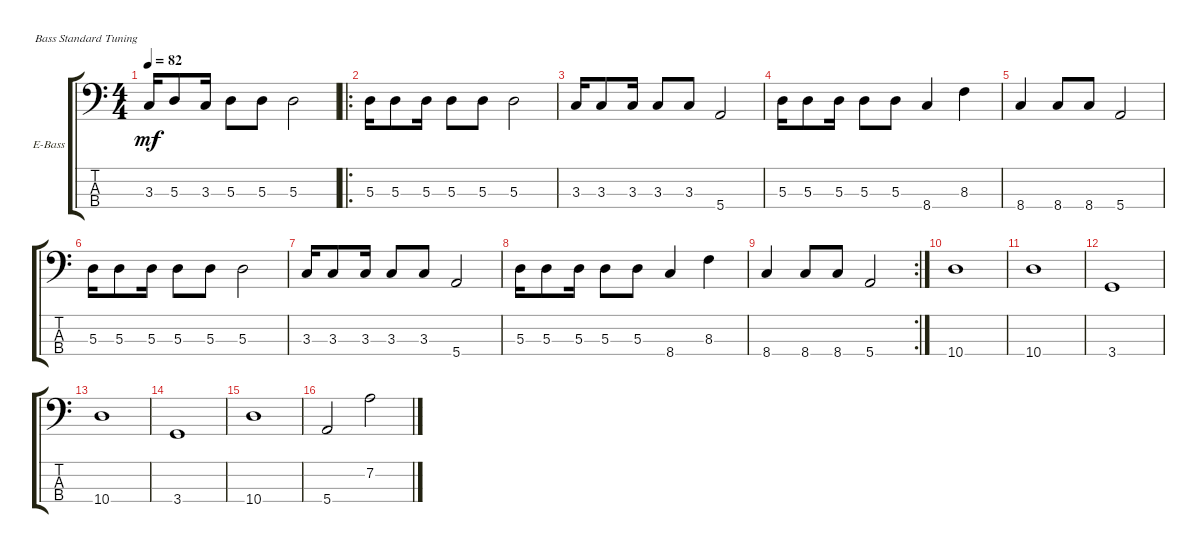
\bracketExtendMode groupsimilarinstruments
\firstSystemTrackNameOrientation horizontal
\otherSystemsTrackNameOrientation horizontal
\track ("Electric Bass" "E-Bass") {multiBarRest instrument electricbassfinger}
\staff {score tabs}
\tuning (G2 D2 A1 E1)
\ts (4 4)
\tempo 82
\clef f4
\ks c
3.3.16{dy mf} 5.3.8 3.3.16 5.3.8 5.3.8 5.3.2 |
\ro
5.3.16 5.3.8 5.3.16 5.3.8 5.3.8 5.3.2 |
3.3.16 3.3.8 3.3.16 3.3.8 3.3.8 5.4.2 |
5.3.16 5.3.8 5.3.16 5.3.8 5.3.8 8.4.4 8.3.4 |
8.4.4 8.4.8 8.4.8 5.4.2 |
5.3.16 5.3.8 5.3.16 5.3.8 5.3.8 5.3.2 |
3.3.16 3.3.8 3.3.16 3.3.8 3.3.8 5.4.2 |
5.3.16 5.3.8 5.3.16 5.3.8 5.3.8 8.4.4 8.3.4 |
\rc 2
8.4.4 8.4.8 8.4.8 5.4.2 |
10.4.1 |
10.4.1 |
3.4.1 |
10.4.1 |
3.4.1 |
10.4.1 |
5.4.2 7.2.2
